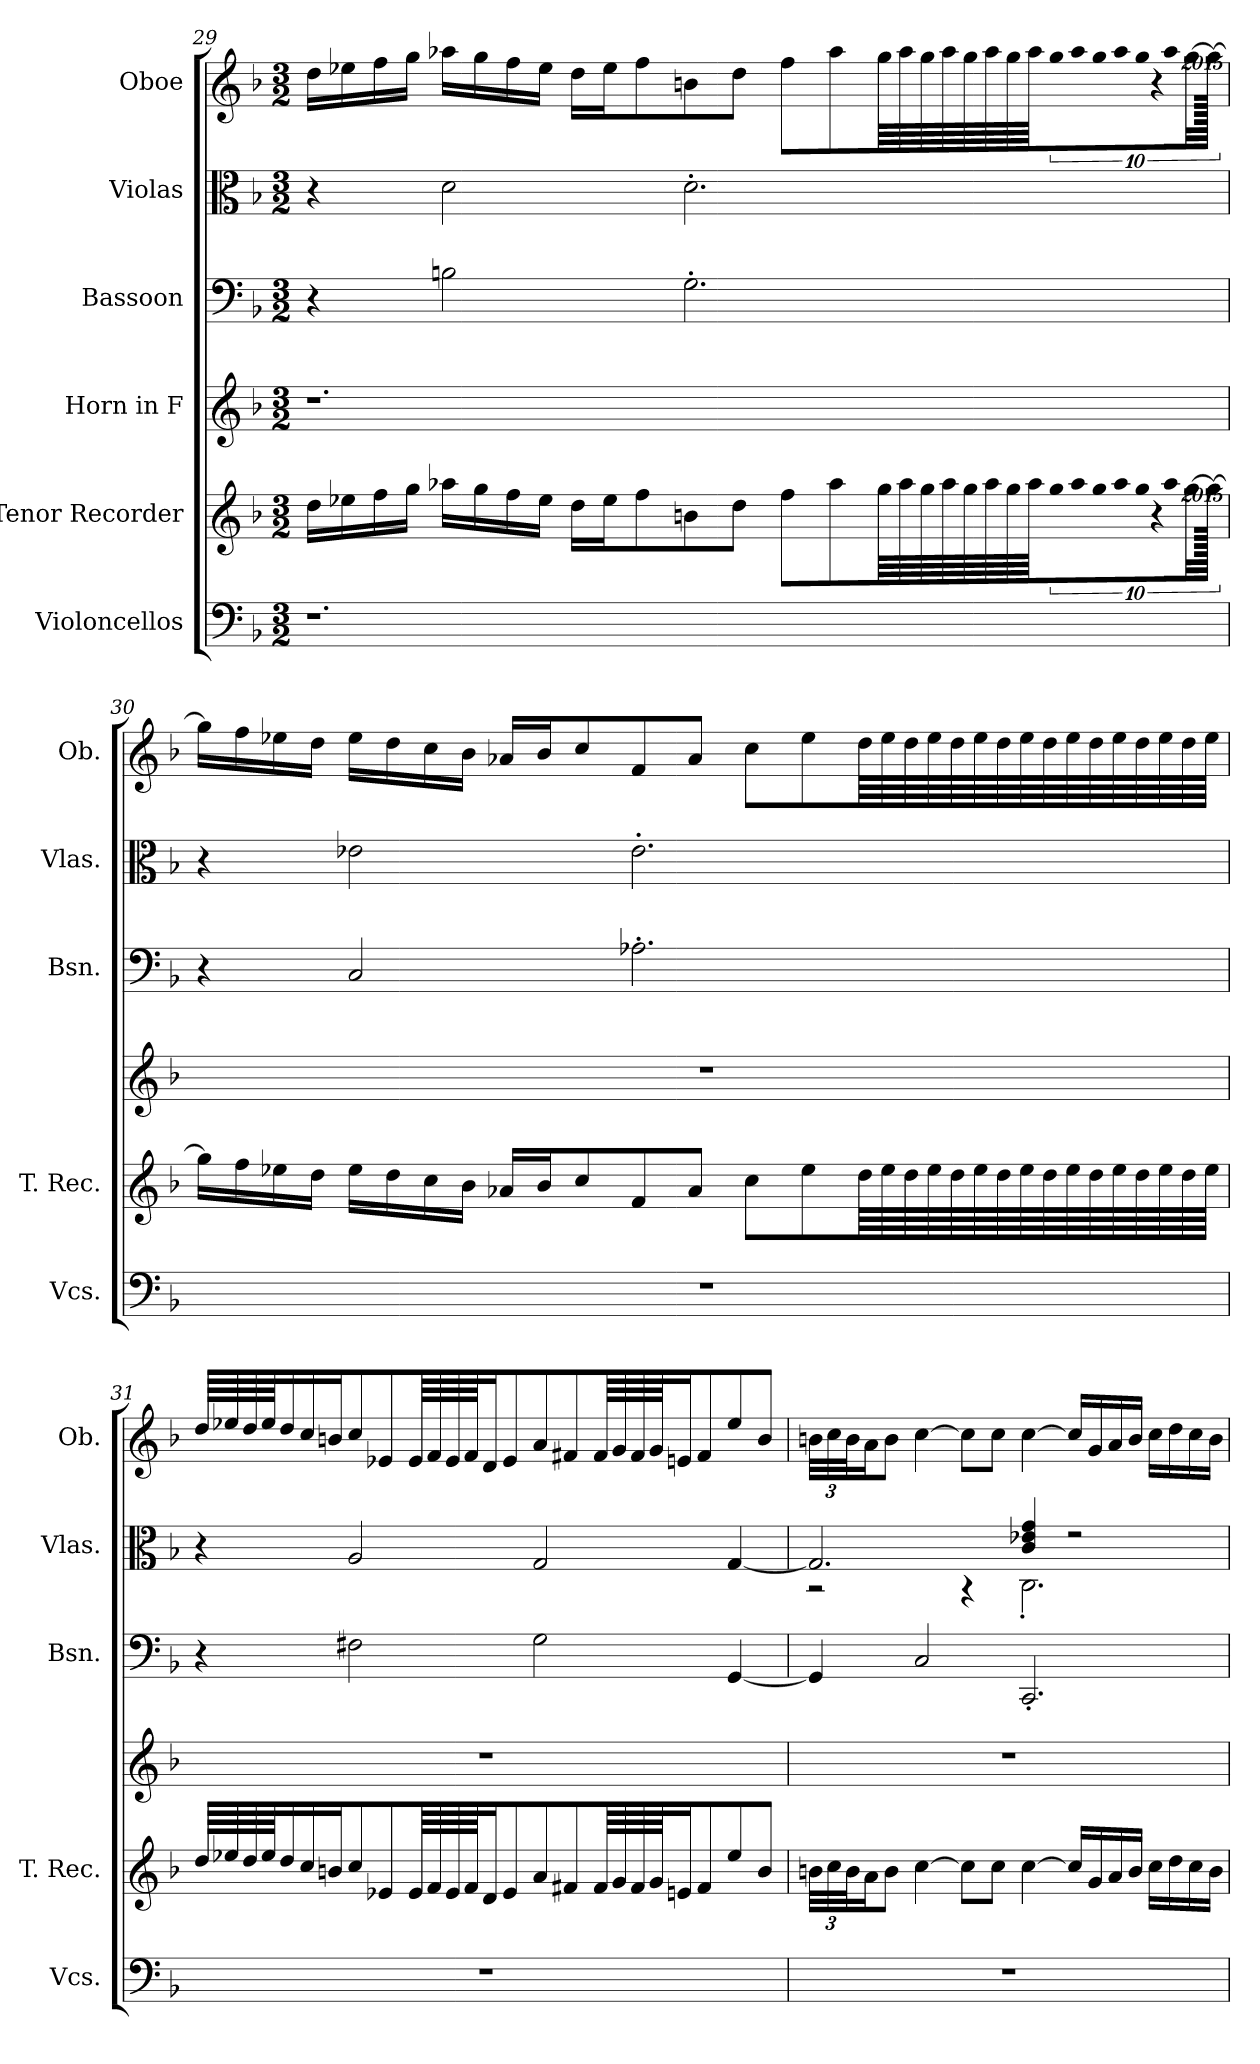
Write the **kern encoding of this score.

**kern	**kern	**kern	**kern	**kern	**kern
*part6	*part5	*part4	*part3	*part2	*part1
*staff6	*staff5	*staff4	*staff3	*staff2	*staff1
*I"Violoncellos	*I"Tenor Recorder	*I"Horn in F	*I"Bassoon	*I"Violas	*I"Oboe
*I'Vcs.	*I'T. Rec.	*	*I'Bsn.	*I'Vlas.	*I'Ob.
!!LO:PB:g=z
*clefF4	*clefG2	*clefG2	*clefF4	*clefC3	*clefG2
*	*	*ITrd4c7	*	*	*
*k[b-]	*k[b-]	*k[b-e-]	*k[b-]	*k[b-]	*k[b-]
*M3/2	*M3/2	*M3/2	*M3/2	*M3/2	*M3/2
=29	=29	=29	=29	=29	=29
1.r	16dd\LL	1.r	4r	4r	16dd\LL
.	16ee-X\	.	.	.	16ee-X\
.	16ff\	.	.	.	16ff\
.	16gg\JJ	.	.	.	16gg\JJ
.	16aa-X\LL	.	2Bn\	2d\	16aa-X\LL
.	16gg\	.	.	.	16gg\
.	16ff\	.	.	.	16ff\
.	16ee-\JJ	.	.	.	16ee-\JJ
.	16dd\LL	.	.	.	16dd\LL
.	16ee-\J	.	.	.	16ee-\J
.	8ff\	.	.	.	8ff\
.	8bn\	.	2.G'\	2.d'\	8bn\
.	8dd\J	.	.	.	8dd\J
.	8ff\L	.	.	.	8ff\L
.	8aa-\	.	.	.	8aa-\
.	64gg\LLL	.	.	.	64gg\LLL
.	64aa-\	.	.	.	64aa-\
.	64gg\	.	.	.	64gg\
.	64aa-\	.	.	.	64aa-\
.	64gg\	.	.	.	64gg\
.	64aa-\	.	.	.	64aa-\
.	64gg\	.	.	.	64gg\
.	64aa-\	.	.	.	64aa-\
!	!LO:N:vis=64	!	!	!	!LO:N:vis=64
.	640%9gg\	.	.	.	640%9gg\
!	!LO:N:vis=64	!	!	!	!LO:N:vis=64
.	640%9aa-\	.	.	.	640%9aa-\
!	!LO:N:vis=64	!	!	!	!LO:N:vis=64
.	640%9gg\	.	.	.	640%9gg\
!	!LO:N:vis=64	!	!	!	!LO:N:vis=64
.	640%9aa-\	.	.	.	640%9aa-\
!	!LO:N:vis=64	!	!	!	!LO:N:vis=64
.	640%9gg\JJJJ	.	.	.	640%9gg\JJJJ
!	!LO:N:vis=64	!	!	!	!LO:N:vis=64
.	640%9r	.	.	.	640%9r
!	!LO:N:vis=64	!	!	!	!LO:N:vis=64
.	640%9aa-\KLLL	.	.	.	640%9aa-\KLLL
.	[640%17gg\JJJ	.	.	.	[640%17gg\JJJ
960ryy	960gg\_	960ryy	960ryy	960ryy	960gg\_
!!LO:LB:g=z
=30	=30	=30	=30	=30	=30
1.r	16gg\LL]	1.r	4r	4r	16gg\LL]
.	16ff\	.	.	.	16ff\
.	16ee-X\	.	.	.	16ee-X\
.	16dd\JJ	.	.	.	16dd\JJ
.	16ee-\LL	.	2C/	2e-X\	16ee-\LL
.	16dd\	.	.	.	16dd\
.	16cc\	.	.	.	16cc\
.	16b-\JJ	.	.	.	16b-\JJ
.	16a-X/LL	.	.	.	16a-X/LL
.	16b-/J	.	.	.	16b-/J
.	8cc/	.	.	.	8cc/
.	8f/	.	2.A-X'\	2.e-'\	8f/
.	8a-/J	.	.	.	8a-/J
.	8cc\L	.	.	.	8cc\L
.	8ee-\	.	.	.	8ee-\
.	64dd\LLL	.	.	.	64dd\LLL
.	64ee-\	.	.	.	64ee-\
.	64dd\	.	.	.	64dd\
.	64ee-\	.	.	.	64ee-\
.	64dd\	.	.	.	64dd\
.	64ee-\	.	.	.	64ee-\
.	64dd\	.	.	.	64dd\
.	64ee-\	.	.	.	64ee-\
.	64dd\	.	.	.	64dd\
.	64ee-\	.	.	.	64ee-\
.	64dd\	.	.	.	64dd\
.	64ee-\	.	.	.	64ee-\
.	64dd\	.	.	.	64dd\
.	64ee-\	.	.	.	64ee-\
.	64dd\	.	.	.	64dd\
.	64ee-\JJJJ	.	.	.	64ee-\JJJJ
!!LO:PB:g=z
=31	=31	=31	=31	=31	=31
1.r	64dd/LLLL	1.r	4r	4r	64dd/LLLL
.	64ee-X/	.	.	.	64ee-X/
.	64dd/	.	.	.	64dd/
.	64ee-/JJ	.	.	.	64ee-/JJ
.	16dd/	.	.	.	16dd/
.	16cc/	.	.	.	16cc/
.	16bn/J	.	.	.	16bn/J
.	8cc/	.	2F#X\	2A/	8cc/
.	8e-X/	.	.	.	8e-X/
.	64e-/LLL	.	.	.	64e-/LLL
.	64f/	.	.	.	64f/
.	64e-/	.	.	.	64e-/
.	64f/JJ	.	.	.	64f/JJ
.	16d/J	.	.	.	16d/J
.	8e-/	.	.	.	8e-/
.	8a/	.	2G\	2G/	8a/
.	8f#X/	.	.	.	8f#X/
.	64f#/LLL	.	.	.	64f#/LLL
.	64g/	.	.	.	64g/
.	64f#/	.	.	.	64f#/
.	64g/JJ	.	.	.	64g/JJ
.	16en/J	.	.	.	16en/J
.	8f#/	.	.	.	8f#/
.	8ee-/	.	[4GG/	[4G/	8ee-/
.	8b/J	.	.	.	8b/J
!!LO:LB:g=z
=32	=32	=32	=32	=32	=32
*	*Xbrackettup	*	*	*	*Xbrackettup
*	*	*	*	*^	*
1.r	48bn\LLL	1.r	4GG/]	2.G/]	2r	48bn\LLL
.	48cc\	.	.	.	.	48cc\
.	48b\J	.	.	.	.	48b\J
.	16a\J	.	.	.	.	16a\J
.	8b\J	.	.	.	.	8b\J
.	[4cc\	.	2C/	.	.	[4cc\
.	8cc\L]	.	.	.	4r	8cc\L]
.	8cc\J	.	.	.	.	8cc\J
.	[4cc\	.	2.CC'/	4c/ 4e-X/ 4g/	2.C'\	[4cc\
.	16cc/LL]	.	.	2r	.	16cc/LL]
.	16g/	.	.	.	.	16g/
.	16a/	.	.	.	.	16a/
.	16b/JJ	.	.	.	.	16b/JJ
.	16cc\LL	.	.	.	.	16cc\LL
.	16dd\	.	.	.	.	16dd\
.	16cc\	.	.	.	.	16cc\
.	16b\JJ	.	.	.	.	16b\JJ
*	*	*	*	*v	*v	*
=	=	=	=	=	=
*-	*-	*-	*-	*-	*-
